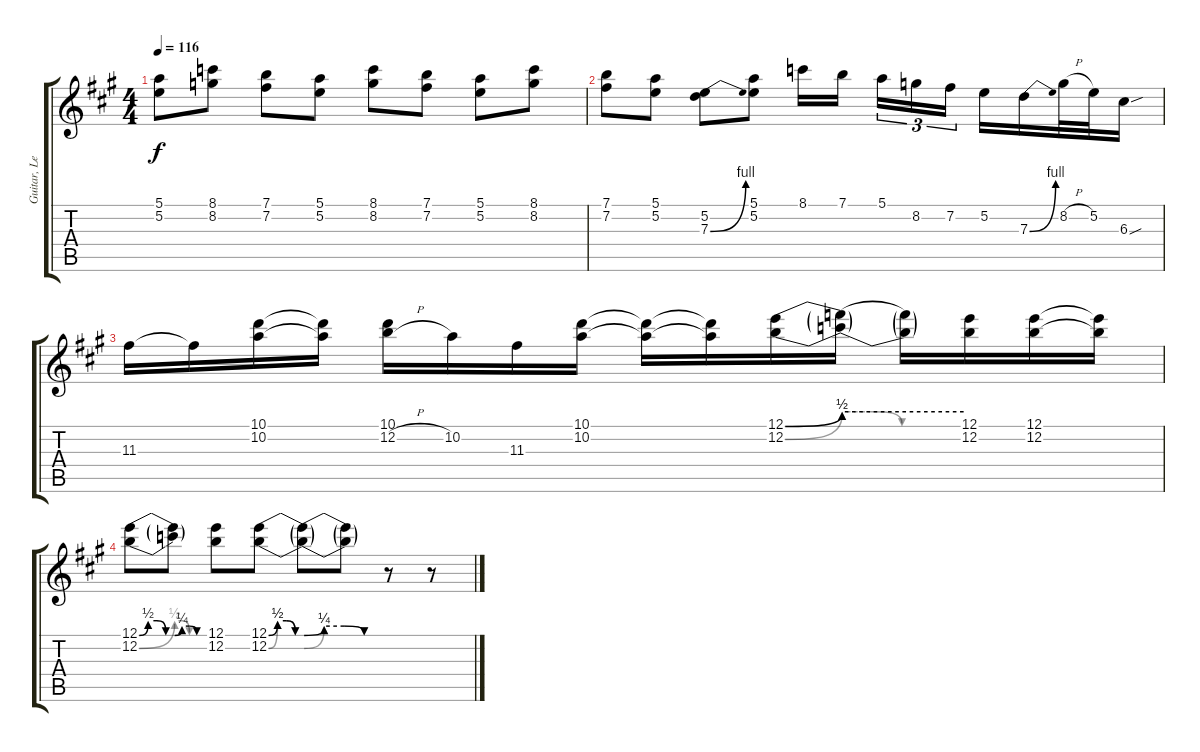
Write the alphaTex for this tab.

\track ("Guitar, Lead" "Guitar, Le") {instrument distortionguitar}
\staff {score tabs}
\tuning (E4 B3 G3 D3 A2 E2) {hide}
\ts (4 4)
\tempo 116
\clef g2
\ks a
(5.1 5.2).8{dy f} (8.1 8.2).8 (7.1 7.2).8 (5.1 5.2).8 (8.1 8.2).8 (7.1 7.2).8 (5.1 5.2).8 (8.1 8.2).8 |
(7.1 7.2).8 (5.1 5.2).8 (5.2 7.3{be (bend 0 0 60 4)}).8 (5.1 5.2).8 8.1.16 7.1.16 5.1.16{tu (3 2)} 8.2.16{tu (3 2)} 7.2.16{tu (3 2)} 5.2.16 7.3{be (bend 0 0 60 4)}.16 8.2{h}.32 5.2.32 6.3{sou}.16 |
11.3.16 11.3{t}.16 (10.1 10.2).16 (10.1{t} 10.2{t}).16 (10.1 12.2{h}).16 10.2.16 11.3.16 (10.1 10.2).16 (10.1{t} 10.2{t}).16 (10.1{t} 10.2{t}).16 (12.1{be (bend 0 0 60 2)} 12.2{be (bend 0 0 60 2)}).16 (12.1{be (hold 0 2 60 2) t} 12.2{be (custom 0 2 15 2 30 0 60 0) t}).16 (12.1{t} 12.2{t}).16 (12.1 12.2).16 (12.1 12.2).16 (12.1{t} 12.2{t}).16 |
(12.1{be (custom 0 0 15 2 30 2 45 0 60 0)} 12.2{be (bend 0 0 60 2)}).8 (12.1{be (custom 0 0 15 1 30 1 45 0 60 0) t} 12.2{be (custom 0 2 15 2 30 0 60 0) t}).8 (12.1 12.2).8 (12.1{be (custom 0 0 15 2 30 2 45 0 60 0)} 12.2{be (custom 0 0 15 2 30 2 45 0 60 0)}).8 (12.1{be (custom 0 0 15 1 30 1 45 0 60 0) t} 12.2{be (custom 0 0 15 1 30 1 45 0 60 0) t}).8 (12.1{t} 12.2{t}).8 r.8 r.8
